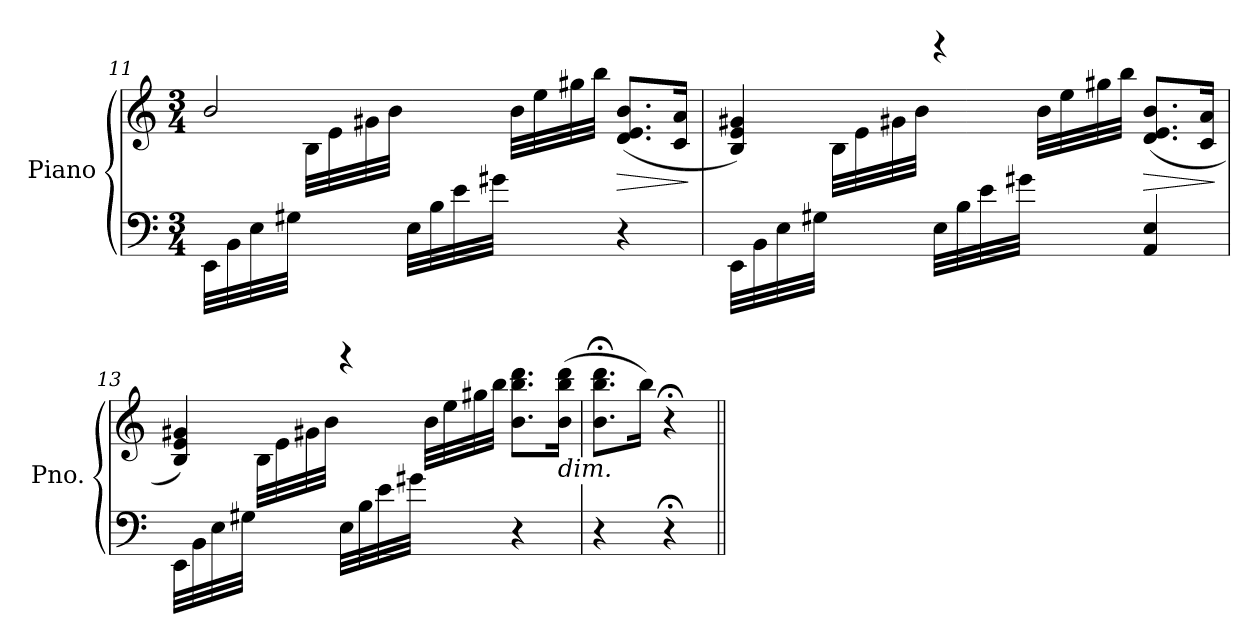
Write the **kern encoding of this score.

**kern	**kern	**dynam
*part1	*part1	*part1
*staff2	*staff1	*staff1/2
*I"Piano	*	*
*I'Pno.	*	*
!!LO:LB:g=z
*clefF4	*clefG2	*
*k[]	*k[]	*
*M3/4	*M3/4	*
=11	=11	=11
*	*^	*
32EE\LLL	2b/	8ryy	.
32BB\	.	.	.
32E\	.	.	.
32G#X\JJJ	.	.	.
8ryy	.	32B\LLL	.
.	.	32e\	.
.	.	32g#X\	.
.	.	32b\JJJ	.
32E\LLL	.	8ryy	.
32B\	.	.	.
32e\	.	.	.
32g#\JJJ	.	.	.
8ryy	.	32b\LLL	.
.	.	32ee\	.
.	.	32gg#X\	.
.	.	32bb\JJJ	.
!	!	!	!LO:HP:b
4r	(>8.d/ 8.e/ 8.b/L	4ryy	>
.	16c/ 16a/Jk	.	.
*	*v	*v	*
.	.	]
=12	=12	=12
*	*^	*
32EE\LLL	4B/ 4e/ 4g#X/)	8ryy	.
32BB\	.	.	.
32E\	.	.	.
32G#X\JJJ	.	.	.
8ryy	.	32B\LLL	.
.	.	32e\	.
.	.	32g#X\	.
.	.	32b\JJJ	.
32E\LLL	4r	8ryy	.
32B\	.	.	.
32e\	.	.	.
32g#\JJJ	.	.	.
8ryy	.	32b\LLL	.
.	.	32ee\	.
.	.	32gg#X\	.
.	.	32bb\JJJ	.
!	!	!	!LO:HP:b
4AA/ 4E/	(<8.d/ 8.e/ 8.b/L	4ryy	>
.	16c/ 16a/Jk	.	.
*	*v	*v	*
.	.	]
!!LO:LB:g=z
=13	=13	=13
*	*^	*
32EE\LLL	4B/ 4e/ 4g#X/)	8ryy	.
32BB\	.	.	.
32E\	.	.	.
32G#X\JJJ	.	.	.
8ryy	.	32B\LLL	.
.	.	32e\	.
.	.	32g#X\	.
.	.	32b\JJJ	.
32E\LLL	4r	8ryy	.
32B\	.	.	.
32e\	.	.	.
32g#\JJJ	.	.	.
8ryy	.	32b\LLL	.
.	.	32ee\	.
.	.	32gg#X\	.
.	.	32bb\JJJ	.
4r	8.b\ 8.bb\ 8.ddd\L	4ryy	.
!	!LO:TX:b:i:t=dim.	!	!
.	(>16b\ 16bb\ 16ddd\Jk	.	.
*	*v	*v	*
=14	=14	=14
4r	8.b\;< 8.bb\;< 8.ddd\;<L	.
.	16bb\Jk)	.
4r;<	4r;<	.
=||	=||	=||
*-	*-	*-
